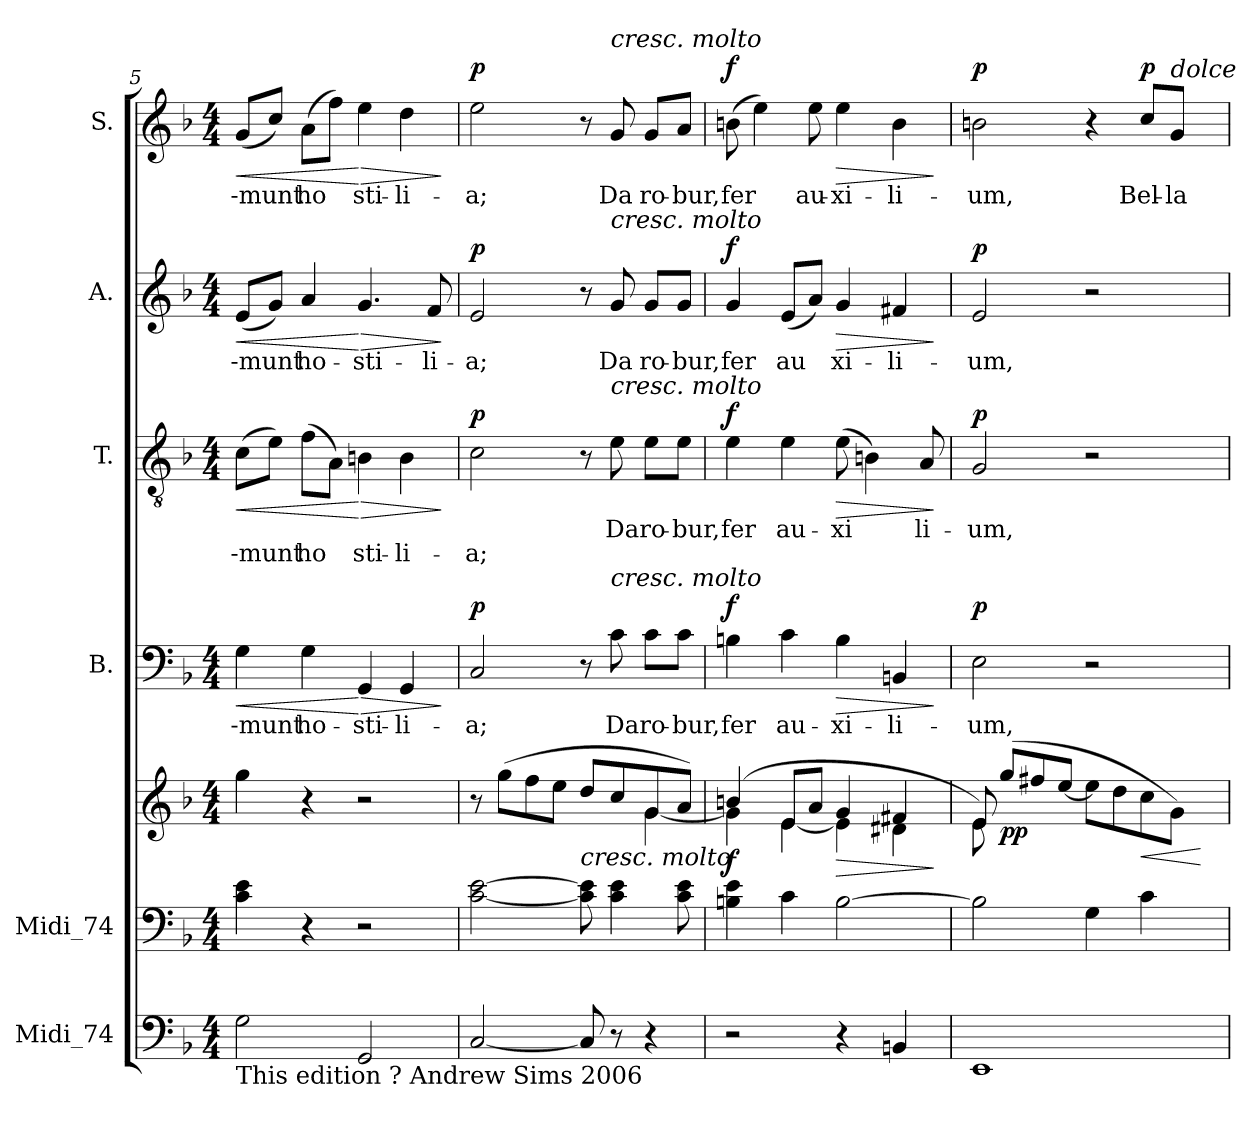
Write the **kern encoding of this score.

**kern	**kern	**kern	**dynam	**kern	**text	**dynam	**kern	**text	**text	**dynam	**kern	**text	**dynam	**kern	**text	**dynam
*part6	*part5	*part5	*part5	*part4	*part4	*part4	*part3	*part3	*part3	*part3	*part2	*part2	*part2	*part1	*part1	*part1
*staff7	*staff6	*staff5	*staff5/6	*staff4	*staff4	*staff4	*staff3	*staff3	*staff3	*staff3	*staff2	*staff2	*staff2	*staff1	*staff1	*staff1
*I"Midi_74	*I"Midi_74	*	*	*I"B.	*	*	*I"T.	*	*	*	*I"A.	*	*	*I"S.	*	*
!!LO:LB:g=z
*clefF4	*clefF4	*clefG2	*	*clefF4	*	*	*clefGv2	*	*	*	*clefG2	*	*	*clefG2	*	*
*k[b-]	*k[b-]	*k[b-]	*	*k[b-]	*	*	*k[b-]	*	*	*	*k[b-]	*	*	*k[b-]	*	*
*F:	*F:	*F:	*	*F:	*	*	*F:	*	*	*	*F:	*	*	*F:	*	*
*M4/4	*M4/4	*M4/4	*	*M4/4	*	*	*M4/4	*	*	*	*M4/4	*	*	*M4/4	*	*
=5	=5	=5	=5	=5	=5	=5	=5	=5	=5	=5	=5	=5	=5	=5	=5	=5
*	*	*^	*	*	*	*	*	*	*	*	*	*	*	*	*	*
!LO:TX:b:t=This edition ? Andrew Sims 2006	!	!	!	!	!	!	!	!	!	!	!	!	!	!	!	!	!
!	!	!	!	!	!	!LO:LY:b	!LO:HP:b	!	!	!LO:LY:b	!LO:HP:b	!	!LO:LY:b	!LO:HP:b	!	!LO:LY:b	!LO:HP:b
2G	4c 4e	4gg	1ryy	.	4G	--munt	<	(>8cL	.	--munt	<	(<8eL	--munt	<	(<8gL	--munt	<
.	.	.	.	.	.	.	.	8eJ)	.	.	.	8gJ)	.	.	8ccJ)	.	.
!	!	!	!	!	!	!LO:LY:b	!	!	!	!LO:LY:b	!	!	!LO:LY:b	!	!	!LO:LY:b	!
.	4r	4r	.	.	4G	ho-	.	(8fL	.	ho	.	4a	ho-	.	(8aL	ho	.
.	.	.	.	.	.	.	.	8AJ)	.	.	.	.	.	.	8ffJ)	.	.
!	!	!	!	!	!	!LO:LY:b	!LO:HP:n=1:b	!	!	!LO:LY:b	!LO:HP:n=1:b	!	!LO:LY:b	!LO:HP:n=1:b	!	!LO:LY:b	!LO:HP:n=1:b
2GG	2r	2r	.	.	4GG	-sti-	[ >	4Bn	.	sti-	[ >	4.g	-sti-	[ >	4ee	sti-	[ >
!	!	!	!	!	!	!LO:LY:b	!	!	!	!LO:LY:b	!	!	!	!	!	!LO:LY:b	!
.	.	.	.	.	4GG	-li-	.	4B	.	-li-	.	.	.	.	4dd	-li-	.
!	!	!	!	!	!	!	!	!	!	!	!	!	!LO:LY:b	!	!	!	!
.	.	.	.	.	.	.	.	.	.	.	.	8f	-li-	.	.	.	.
*	*	*v	*v	*	*	*	*	*	*	*	*	*	*	*	*	*	*
.	.	.	.	.	.	]	.	.	.	]	.	.	]	.	.	]
=6	=6	=6	=6	=6	=6	=6	=6	=6	=6	=6	=6	=6	=6	=6	=6	=6
*	*	*^	*	*	*	*	*	*	*	*	*	*	*	*	*	*
!	!	!	!	!	!	!LO:LY:b	!LO:DY:a	!	!	!LO:LY:b	!LO:DY:a	!	!LO:LY:b	!LO:DY:a	!	!LO:LY:b	!LO:DY:a
[2C	[2c [2e	8r	2ryy	.	2C	-a;	p	2c	.	-a;	p	2e	-a;	p	2ee	-a;	p
.	.	(>8ggL	.	.	.	.	.	.	.	.	.	.	.	.	.	.	.
.	.	8ff	.	.	.	.	.	.	.	.	.	.	.	.	.	.	.
.	.	8eeJ	.	.	.	.	.	.	.	.	.	.	.	.	.	.	.
!	!	!LO:TX:b:i:t=cresc. molto	!	!	!	!	!	!	!	!	!	!	!	!	!	!	!
8C]	8c] 8e]	8dd/L	4ryy	.	8r	.	.	8r	.	.	.	8r	.	.	8r	.	.
!	!	!	!	!	!	!	!	!	!	!	!	!	!	!	!LO:TX:a:i:t=cresc. molto	!	!
!	!	!	!	!	!	!	!	!	!	!	!	!LO:TX:a:i:t=cresc. molto	!	!	!	!	!
!	!	!	!	!	!	!	!	!LO:TX:a:i:t=cresc. molto	!	!	!	!	!	!	!	!	!
!	!	!	!	!	!LO:TX:a:i:t=cresc. molto	!	!	!	!	!	!	!	!	!	!	!	!
!	!	!	!	!	!	!LO:LY:b	!	!	!LO:LY:b	!	!	!	!LO:LY:b	!	!	!LO:LY:b	!
8r	4c 4e	8cc/	.	.	8c	Da	.	8e	Da	.	.	8g	Da	.	8g	Da	.
!	!	!	!	!	!	!LO:LY:b	!	!	!LO:LY:b	!	!	!	!LO:LY:b	!	!	!LO:LY:b	!
4r	.	8g/	[4g\	.	8cL	ro-	.	8eL	ro-	.	.	8gL	ro-	.	8gL	ro-	.
!	!	!	!	!	!	!LO:LY:b	!	!	!LO:LY:b	!	!	!	!LO:LY:b	!	!	!LO:LY:b	!
.	8c 8e	8a/J)	.	.	8cJ	-bur,	.	8eJ	-bur,	.	.	8gJ	-bur,	.	8aJ	-bur,	.
=7	=7	=7	=7	=7	=7	=7	=7	=7	=7	=7	=7	=7	=7	=7	=7	=7	=7
!	!	!	!	!LO:DY:b	!	!LO:LY:b	!LO:DY:a	!	!LO:LY:b	!	!LO:DY:a	!	!LO:LY:b	!LO:DY:b	!	!LO:LY:b	!LO:DY:a
2r	4Bn 4e	(>4bn/	4g\]	f	4Bn	fer	f	4e	fer	.	f	4g	fer	f	(>8bn	fer	f
.	.	.	.	.	.	.	.	.	.	.	.	.	.	.	4ee)	.	.
!	!	!	!	!	!	!LO:LY:b	!	!	!LO:LY:b	!	!	!	!LO:LY:b	!	!	!	!
.	4c	8eL	[4e\	.	4c	au-	.	4e	au-	.	.	(<8eL	au	.	.	.	.
!	!	!	!	!	!	!	!	!	!	!	!	!	!	!	!	!LO:LY:b	!
.	.	8aJ	.	.	.	.	.	.	.	.	.	8aJ)	.	.	8ee	au-	.
!	!	!	!	!LO:HP:b	!	!LO:LY:b	!LO:HP:b	!	!LO:LY:b	!	!LO:HP:b	!	!LO:LY:b	!LO:HP:b	!	!LO:LY:b	!LO:HP:b
4r	[2B	4g	4e\]	>	4B	-xi-	>	(>8e	-xi	.	>	4g	xi-	>	4ee	-xi-	>
.	.	.	.	.	.	.	.	4Bn)	.	.	.	.	.	.	.	.	.
!	!	!	!	!	!	!LO:LY:b	!	!	!	!	!	!	!LO:LY:b	!	!	!LO:LY:b	!
4BBn	.	4f#	4d#X\	.	4BBn	-li-	.	.	.	.	.	4f#X	-li-	.	4b	-li-	.
!	!	!	!	!	!	!	!	!	!LO:LY:b	!	!	!	!	!	!	!	!
.	.	.	.	.	.	.	.	8A	li-	.	.	.	.	.	.	.	.
*	*	*v	*v	*	*	*	*	*	*	*	*	*	*	*	*	*	*
.	.	.	]	.	.	]	.	.	.	]	.	.	]	.	.	]
=8	=8	=8	=8	=8	=8	=8	=8	=8	=8	=8	=8	=8	=8	=8	=8	=8
*	*	*^	*	*	*	*	*	*	*	*	*	*	*	*	*	*
!	!	!	!	!	!	!LO:LY:b	!LO:DY:a	!	!LO:LY:b	!	!LO:DY:b	!	!LO:LY:b	!LO:DY:b	!	!LO:LY:b	!LO:DY:a
1EE	2B]	8e/)	8e\	.	2E	-um,	p	2G	-um,	.	p	2e	-um,	p	2bn	-um,	p
!	!	!	!	!LO:DY:b	!	!	!	!	!	!	!	!	!	!	!	!	!
.	.	(>8gg/L	8ryy	pp	.	.	.	.	.	.	.	.	.	.	.	.	.
.	.	8ff#X	4ryy	.	.	.	.	.	.	.	.	.	.	.	.	.	.
.	.	[8eeJ	.	.	.	.	.	.	.	.	.	.	.	.	.	.	.
.	4G	8eeL]	2ryy	.	2r	.	.	2r	.	.	.	2r	.	.	4r	.	.
.	.	8dd	.	.	.	.	.	.	.	.	.	.	.	.	.	.	.
!	!	!	!	!LO:HP:b	!	!	!	!	!	!	!	!	!	!	!	!LO:LY:b	!LO:DY:a
.	4c	8cc	.	<	.	.	.	.	.	.	.	.	.	.	8ccL	Bel-	p
!	!	!	!	!	!	!	!	!	!	!	!	!	!	!	!LO:TX:a:i:t=dolce	!	!
!	!	!	!	!	!	!	!	!	!	!	!	!	!	!	!	!LO:LY:b	!
.	.	8gJ)	.	.	.	.	.	.	.	.	.	.	.	.	8gJ	-la	.
*	*	*v	*v	*	*	*	*	*	*	*	*	*	*	*	*	*	*
.	.	.	[	.	.	.	.	.	.	.	.	.	.	.	.	.
=	=	=	=	=	=	=	=	=	=	=	=	=	=	=	=	=
*-	*-	*-	*-	*-	*-	*-	*-	*-	*-	*-	*-	*-	*-	*-	*-	*-
